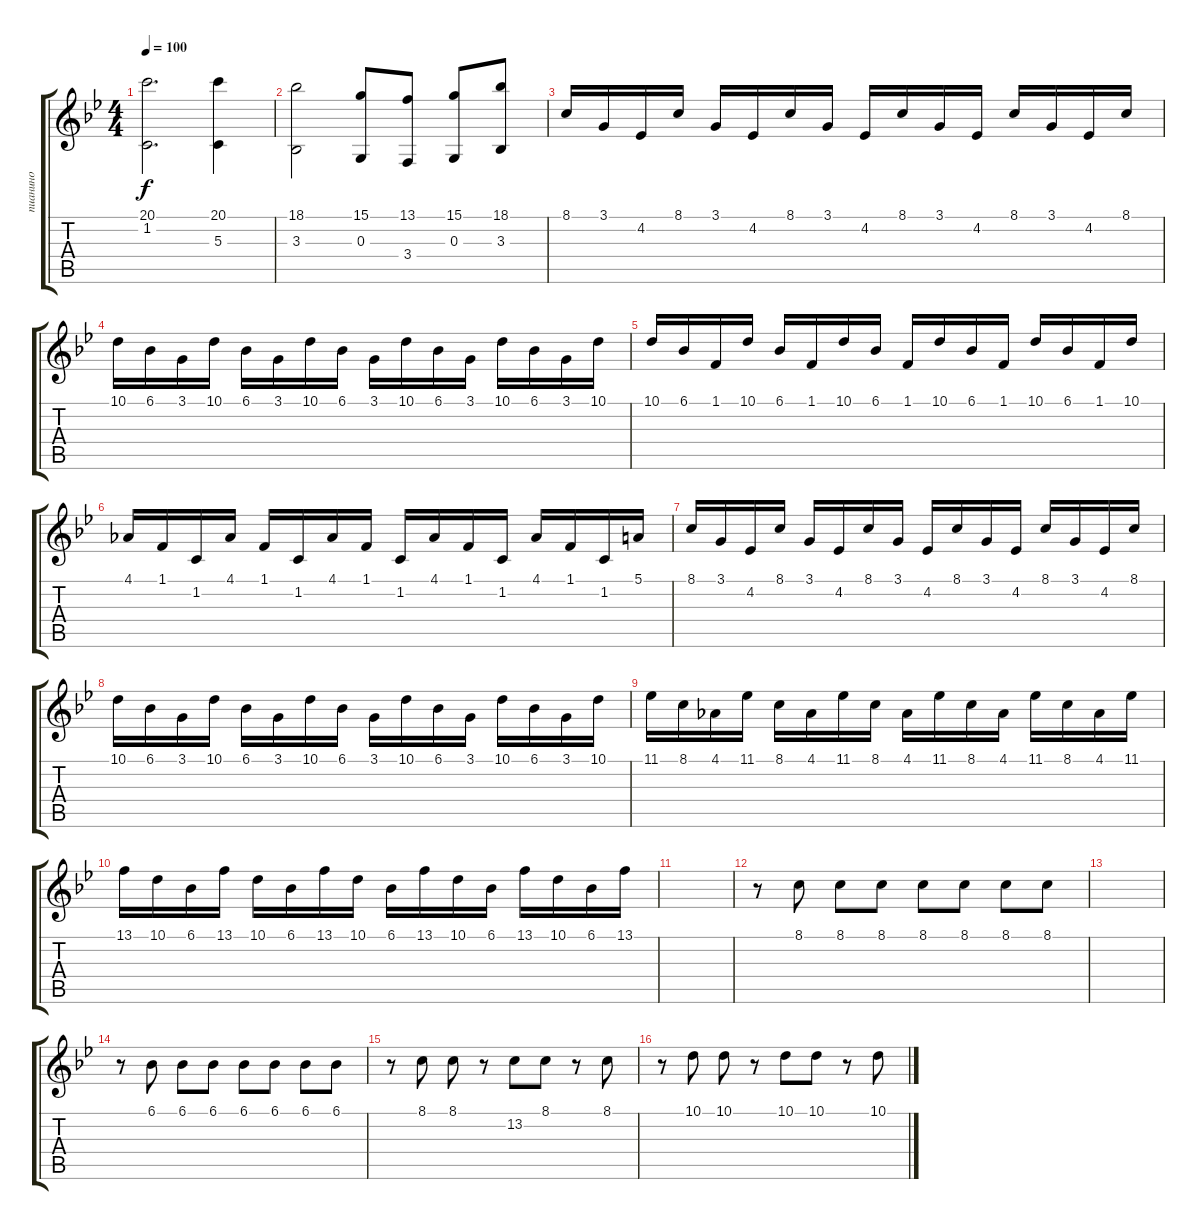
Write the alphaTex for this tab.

\track ("пианино" "пианино") {instrument acousticgrandpiano}
\staff {score tabs}
\tuning (E4 B3 G3 D3 A2 E2) {hide}
\ts (4 4)
\tempo 100
\clef g2
\ks gminor
(20.1 1.2).2{d dy f} (20.1 5.3).4 |
(18.1 3.3).2 (15.1 0.3).8 (13.1 3.4).8 (15.1 0.3).8 (18.1 3.3).8 |
8.1.16 3.1.16 4.2.16 8.1.16 3.1.16 4.2.16 8.1.16 3.1.16 4.2.16 8.1.16 3.1.16 4.2.16 8.1.16 3.1.16 4.2.16 8.1.16 |
10.1.16 6.1.16 3.1.16 10.1.16 6.1.16 3.1.16 10.1.16 6.1.16 3.1.16 10.1.16 6.1.16 3.1.16 10.1.16 6.1.16 3.1.16 10.1.16 |
10.1.16 6.1.16 1.1.16 10.1.16 6.1.16 1.1.16 10.1.16 6.1.16 1.1.16 10.1.16 6.1.16 1.1.16 10.1.16 6.1.16 1.1.16 10.1.16 |
4.1.16 1.1.16 1.2.16 4.1.16 1.1.16 1.2.16 4.1.16 1.1.16 1.2.16 4.1.16 1.1.16 1.2.16 4.1.16 1.1.16 1.2.16 5.1.16 |
8.1.16 3.1.16 4.2.16 8.1.16 3.1.16 4.2.16 8.1.16 3.1.16 4.2.16 8.1.16 3.1.16 4.2.16 8.1.16 3.1.16 4.2.16 8.1.16 |
10.1.16 6.1.16 3.1.16 10.1.16 6.1.16 3.1.16 10.1.16 6.1.16 3.1.16 10.1.16 6.1.16 3.1.16 10.1.16 6.1.16 3.1.16 10.1.16 |
11.1.16 8.1.16 4.1.16 11.1.16 8.1.16 4.1.16 11.1.16 8.1.16 4.1.16 11.1.16 8.1.16 4.1.16 11.1.16 8.1.16 4.1.16 11.1.16 |
13.1.16 10.1.16 6.1.16 13.1.16 10.1.16 6.1.16 13.1.16 10.1.16 6.1.16 13.1.16 10.1.16 6.1.16 13.1.16 10.1.16 6.1.16 13.1.16 |
|
r.8 8.1.8 8.1.8 8.1.8 8.1.8 8.1.8 8.1.8 8.1.8 |
|
r.8 6.1.8 6.1.8 6.1.8 6.1.8 6.1.8 6.1.8 6.1.8 |
r.8 8.1.8 8.1.8 r.8 13.2.8 8.1.8 r.8 8.1.8 |
r.8 10.1.8 10.1.8 r.8 10.1.8 10.1.8 r.8 10.1.8
